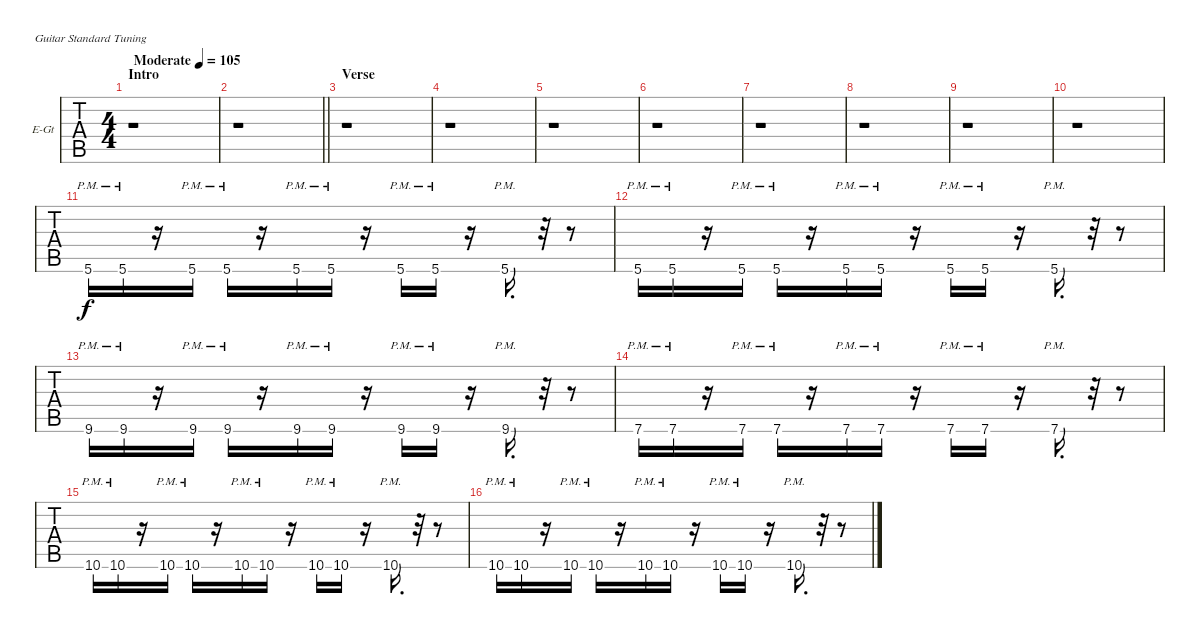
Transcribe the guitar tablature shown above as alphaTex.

\bracketExtendMode groupsimilarinstruments
\firstSystemTrackNameOrientation horizontal
\otherSystemsTrackNameOrientation horizontal
\track ("Albert" "E-Gt") {instrument overdrivenguitar}
\staff {tabs}
\tuning (E4 B3 G3 D3 A2 E2)
\ts (4 4)
\beaming (8 2 2 2 2)
\section ("" "Intro")
\tempo (105 "Moderate")
\clef g2
\ks db
r.1{dy f instrument overdrivenguitar} |
\barLineRight lightlight
r.1 |
\section ("" "Verse")
r.1 |
r.1 |
r.1 |
r.1 |
r.1 |
r.1 |
r.1 |
r.1 |
5.6{pm}.16 5.6{pm}.16 r.16 5.6{pm}.16 5.6{pm}.16 r.16 5.6{pm}.16 5.6{pm}.16 r.16 5.6{pm}.16 5.6{pm}.16 r.16 5.6{pm}.16{d} r.32 r.8 |
5.6{pm}.16 5.6{pm}.16 r.16 5.6{pm}.16 5.6{pm}.16 r.16 5.6{pm}.16 5.6{pm}.16 r.16 5.6{pm}.16 5.6{pm}.16 r.16 5.6{pm}.16{d} r.32 r.8 |
9.6{pm}.16 9.6{pm}.16 r.16 9.6{pm}.16 9.6{pm}.16 r.16 9.6{pm}.16 9.6{pm}.16 r.16 9.6{pm}.16 9.6{pm}.16 r.16 9.6{pm}.16{d} r.32 r.8 |
7.6{pm}.16 7.6{pm}.16 r.16 7.6{pm}.16 7.6{pm}.16 r.16 7.6{pm}.16 7.6{pm}.16 r.16 7.6{pm}.16 7.6{pm}.16 r.16 7.6{pm}.16{d} r.32 r.8 |
10.6{pm}.16 10.6{pm}.16 r.16 10.6{pm}.16 10.6{pm}.16 r.16 10.6{pm}.16 10.6{pm}.16 r.16 10.6{pm}.16 10.6{pm}.16 r.16 10.6{pm}.16{d} r.32 r.8 |
10.6{pm}.16 10.6{pm}.16 r.16 10.6{pm}.16 10.6{pm}.16 r.16 10.6{pm}.16 10.6{pm}.16 r.16 10.6{pm}.16 10.6{pm}.16 r.16 10.6{pm}.16{d} r.32 r.8
